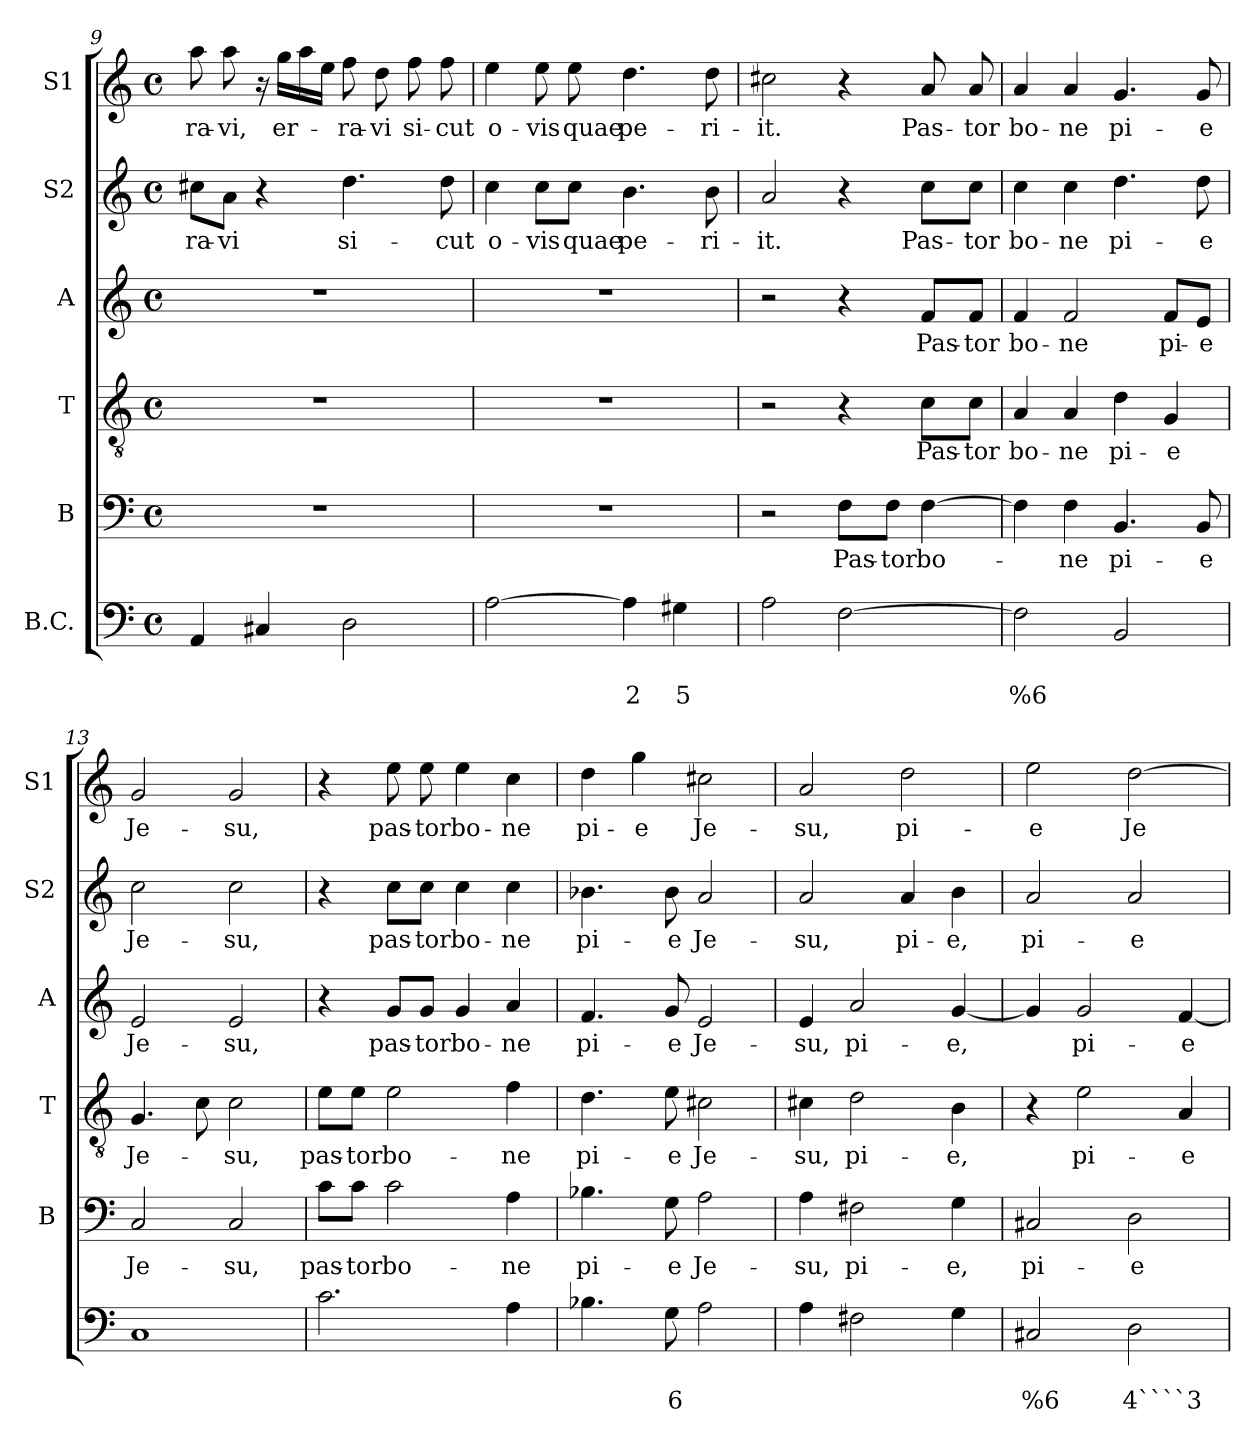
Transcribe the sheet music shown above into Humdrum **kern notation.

**kern	**text	**text	**kern	**text	**kern	**text	**kern	**text	**kern	**text	**kern	**text
*part6	*part6	*part6	*part5	*part5	*part4	*part4	*part3	*part3	*part2	*part2	*part1	*part1
*staff6	*staff6	*staff6	*staff5	*staff5	*staff4	*staff4	*staff3	*staff3	*staff2	*staff2	*staff1	*staff1
*I"B.C.	*	*	*I"B	*	*I"T	*	*I"A	*	*I"S2	*	*I"S1	*
*	*	*	*I'B	*	*I'T	*	*I'A	*	*I'S2	*	*I'S1	*
*clefF4	*	*	*clefF4	*	*clefGv2	*	*clefG2	*	*clefG2	*	*clefG2	*
*k[]	*	*	*k[]	*	*k[]	*	*k[]	*	*k[]	*	*k[]	*
*C:	*	*	*C:	*	*C:	*	*C:	*	*C:	*	*C:	*
*M4/4	*	*	*M4/4	*	*M4/4	*	*M4/4	*	*M4/4	*	*M4/4	*
*met(c)	*	*	*met(c)	*	*met(c)	*	*met(c)	*	*met(c)	*	*met(c)	*
=9	=9	=9	=9	=9	=9	=9	=9	=9	=9	=9	=9	=9
!	!	!	!	!	!	!	!	!	!	!LO:LY:b	!	!LO:LY:b
4AA/	.	.	1r	.	1r	.	1r	.	8cc#X\L	-ra-	8aa\	-ra-
!	!	!	!	!	!	!	!	!	!	!LO:LY:b	!	!LO:LY:b
.	.	.	.	.	.	.	.	.	8a\J	-vi	8aa\	-vi,
4C#X/	.	.	.	.	.	.	.	.	4r	.	16r	.
!	!	!	!	!	!	!	!	!	!	!	!	!LO:LY:b
.	.	.	.	.	.	.	.	.	.	.	16gg\LL	er-
.	.	.	.	.	.	.	.	.	.	.	16aa\	.
.	.	.	.	.	.	.	.	.	.	.	16ee\JJ	.
!	!	!	!	!	!	!	!	!	!	!LO:LY:b	!	!LO:LY:b
2D\	.	.	.	.	.	.	.	.	4.dd\	si-	8ff\	-ra-
!	!	!	!	!	!	!	!	!	!	!	!	!LO:LY:b
.	.	.	.	.	.	.	.	.	.	.	8dd\	-vi
!	!	!	!	!	!	!	!	!	!	!	!	!LO:LY:b
.	.	.	.	.	.	.	.	.	.	.	8ff\	si-
!	!	!	!	!	!	!	!	!	!	!LO:LY:b	!	!LO:LY:b
.	.	.	.	.	.	.	.	.	8dd\	-cut	8ff\	-cut
!!LO:PB:g=z
=10	=10	=10	=10	=10	=10	=10	=10	=10	=10	=10	=10	=10
!	!	!	!	!	!	!	!	!	!	!LO:LY:b	!	!LO:LY:b
[2A\	.	.	1r	.	1r	.	1r	.	4cc\	o-	4ee\	o-
!	!	!	!	!	!	!	!	!	!	!LO:LY:b	!	!LO:LY:b
.	.	.	.	.	.	.	.	.	8cc\L	-vis	8ee\	-vis
!	!	!	!	!	!	!	!	!	!	!LO:LY:b	!	!LO:LY:b
.	.	.	.	.	.	.	.	.	8cc\J	quae	8ee\	quae
!	!	!LO:LY:b	!	!	!	!	!	!	!	!LO:LY:b	!	!LO:LY:b
4A\]	.	2	.	.	.	.	.	.	4.b\	pe-	4.dd\	pe-
!	!	!LO:LY:b	!	!	!	!	!	!	!	!	!	!
4G#X\	.	5	.	.	.	.	.	.	.	.	.	.
!	!	!	!	!	!	!	!	!	!	!LO:LY:b	!	!LO:LY:b
.	.	.	.	.	.	.	.	.	8b\	-ri-	8dd\	-ri-
=11	=11	=11	=11	=11	=11	=11	=11	=11	=11	=11	=11	=11
!	!	!	!	!	!	!	!	!	!	!LO:LY:b	!	!LO:LY:b
2A\	.	.	2r	.	2r	.	2r	.	2a/	-it.	2cc#X\	-it.
!	!	!	!	!LO:LY:b	!	!	!	!	!	!	!	!
[2F\	.	.	8F\L	Pas-	4r	.	4r	.	4r	.	4r	.
!	!	!	!	!LO:LY:b	!	!	!	!	!	!	!	!
.	.	.	8F\J	-tor	.	.	.	.	.	.	.	.
!	!	!	!	!LO:LY:b	!	!LO:LY:b	!	!LO:LY:b	!	!LO:LY:b	!	!LO:LY:b
.	.	.	[4F\	bo-	8c\L	Pas-	8f/L	Pas-	8cc\L	Pas-	8a/	Pas-
!	!	!	!	!	!	!LO:LY:b	!	!LO:LY:b	!	!LO:LY:b	!	!LO:LY:b
.	.	.	.	.	8c\J	-tor	8f/J	-tor	8cc\J	-tor	8a/	-tor
=12	=12	=12	=12	=12	=12	=12	=12	=12	=12	=12	=12	=12
!	!	!LO:LY:b	!	!	!	!LO:LY:b	!	!LO:LY:b	!	!LO:LY:b	!	!LO:LY:b
2F\]	.	%6	4F\]	.	4A/	bo-	4f/	bo-	4cc\	bo-	4a/	bo-
!	!	!	!	!LO:LY:b	!	!LO:LY:b	!	!LO:LY:b	!	!LO:LY:b	!	!LO:LY:b
.	.	.	4F\	-ne	4A/	-ne	2f/	-ne	4cc\	-ne	4a/	-ne
!	!	!	!	!LO:LY:b	!	!LO:LY:b	!	!	!	!LO:LY:b	!	!LO:LY:b
2BB/	.	.	4.BB/	pi-	4d\	pi-	.	.	4.dd\	pi-	4.g/	pi-
!	!	!	!	!	!	!LO:LY:b	!	!LO:LY:b	!	!	!	!
.	.	.	.	.	4G/	-e	8f/L	pi-	.	.	.	.
!	!	!	!	!LO:LY:b	!	!	!	!LO:LY:b	!	!LO:LY:b	!	!LO:LY:b
.	.	.	8BB/	-e	.	.	8e/J	-e	8dd\	-e	8g/	-e
=13	=13	=13	=13	=13	=13	=13	=13	=13	=13	=13	=13	=13
!	!	!	!	!LO:LY:b	!	!LO:LY:b	!	!LO:LY:b	!	!LO:LY:b	!	!LO:LY:b
1C	.	.	2C/	Je-	4.G/	Je-	2e/	Je-	2cc\	Je-	2g/	Je-
.	.	.	.	.	8c\	.	.	.	.	.	.	.
!	!	!	!	!LO:LY:b	!	!LO:LY:b	!	!LO:LY:b	!	!LO:LY:b	!	!LO:LY:b
.	.	.	2C/	-su,	2c\	-su,	2e/	-su,	2cc\	-su,	2g/	-su,
!!LO:LB:g=z
=14	=14	=14	=14	=14	=14	=14	=14	=14	=14	=14	=14	=14
!	!	!	!	!LO:LY:b	!	!LO:LY:b	!	!	!	!	!	!
2.c\	.	.	8c\L	pas-	8e\L	pas-	4r	.	4r	.	4r	.
!	!	!	!	!LO:LY:b	!	!LO:LY:b	!	!	!	!	!	!
.	.	.	8c\J	-tor	8e\J	-tor	.	.	.	.	.	.
!	!	!	!	!LO:LY:b	!	!LO:LY:b	!	!LO:LY:b	!	!LO:LY:b	!	!LO:LY:b
.	.	.	2c\	bo-	2e\	bo-	8g/L	pas-	8cc\L	pas-	8ee\	pas-
!	!	!	!	!	!	!	!	!LO:LY:b	!	!LO:LY:b	!	!LO:LY:b
.	.	.	.	.	.	.	8g/J	-tor	8cc\J	-tor	8ee\	-tor
!	!	!	!	!	!	!	!	!LO:LY:b	!	!LO:LY:b	!	!LO:LY:b
.	.	.	.	.	.	.	4g/	bo-	4cc\	bo-	4ee\	bo-
!	!	!	!	!LO:LY:b	!	!LO:LY:b	!	!LO:LY:b	!	!LO:LY:b	!	!LO:LY:b
4A\	.	.	4A\	-ne	4f\	-ne	4a/	-ne	4cc\	-ne	4cc\	-ne
=15	=15	=15	=15	=15	=15	=15	=15	=15	=15	=15	=15	=15
!	!	!	!	!LO:LY:b	!	!LO:LY:b	!	!LO:LY:b	!	!LO:LY:b	!	!LO:LY:b
4.B-X\	.	.	4.B-X\	pi-	4.d\	pi-	4.f/	pi-	4.b-X\	pi-	4dd\	pi-
!	!	!	!	!	!	!	!	!	!	!	!	!LO:LY:b
.	.	.	.	.	.	.	.	.	.	.	4gg\	-e
!	!	!LO:LY:b	!	!LO:LY:b	!	!LO:LY:b	!	!LO:LY:b	!	!LO:LY:b	!	!
8G\	.	6	8G\	-e	8e\	-e	8g/	-e	8b-\	-e	.	.
!	!	!	!	!LO:LY:b	!	!LO:LY:b	!	!LO:LY:b	!	!LO:LY:b	!	!LO:LY:b
2A\	.	.	2A\	Je-	2c#X\	Je-	2e/	Je-	2a/	Je-	2cc#X\	Je-
=16	=16	=16	=16	=16	=16	=16	=16	=16	=16	=16	=16	=16
!	!	!	!	!LO:LY:b	!	!LO:LY:b	!	!LO:LY:b	!	!LO:LY:b	!	!LO:LY:b
4A\	.	.	4A\	-su,	4c#X\	-su,	4e/	-su,	2a/	-su,	2a/	-su,
!	!	!	!	!LO:LY:b	!	!LO:LY:b	!	!LO:LY:b	!	!	!	!
2F#X\	.	.	2F#X\	pi-	2d\	pi-	2a/	pi-	.	.	.	.
!	!	!	!	!	!	!	!	!	!	!LO:LY:b	!	!LO:LY:b
.	.	.	.	.	.	.	.	.	4a/	pi-	2dd\	pi-
!	!	!	!	!LO:LY:b	!	!LO:LY:b	!	!LO:LY:b	!	!LO:LY:b	!	!
4G\	.	.	4G\	-e,	4B\	-e,	[4g/	-e,	4b\	-e,	.	.
=17	=17	=17	=17	=17	=17	=17	=17	=17	=17	=17	=17	=17
!	!	!LO:LY:b	!	!LO:LY:b	!	!	!	!	!	!LO:LY:b	!	!LO:LY:b
2C#X/	.	%6	2C#X/	pi-	4r	.	4g/]	.	2a/	pi-	2ee\	-e
!	!	!	!	!	!	!LO:LY:b	!	!LO:LY:b	!	!	!	!
.	.	.	.	.	2e\	pi-	2g/	pi-	.	.	.	.
!	!	!LO:LY:b	!	!LO:LY:b	!	!	!	!	!	!LO:LY:b	!	!LO:LY:b
2D\	.	4````3	2D\	-e	.	.	.	.	2a/	-e	[2dd\	Je-
!	!	!	!	!	!	!LO:LY:b	!	!LO:LY:b	!	!	!	!
.	.	.	.	.	4A/	-e	[4f/	-e	.	.	.	.
=	=	=	=	=	=	=	=	=	=	=	=	=
*-	*-	*-	*-	*-	*-	*-	*-	*-	*-	*-	*-	*-
